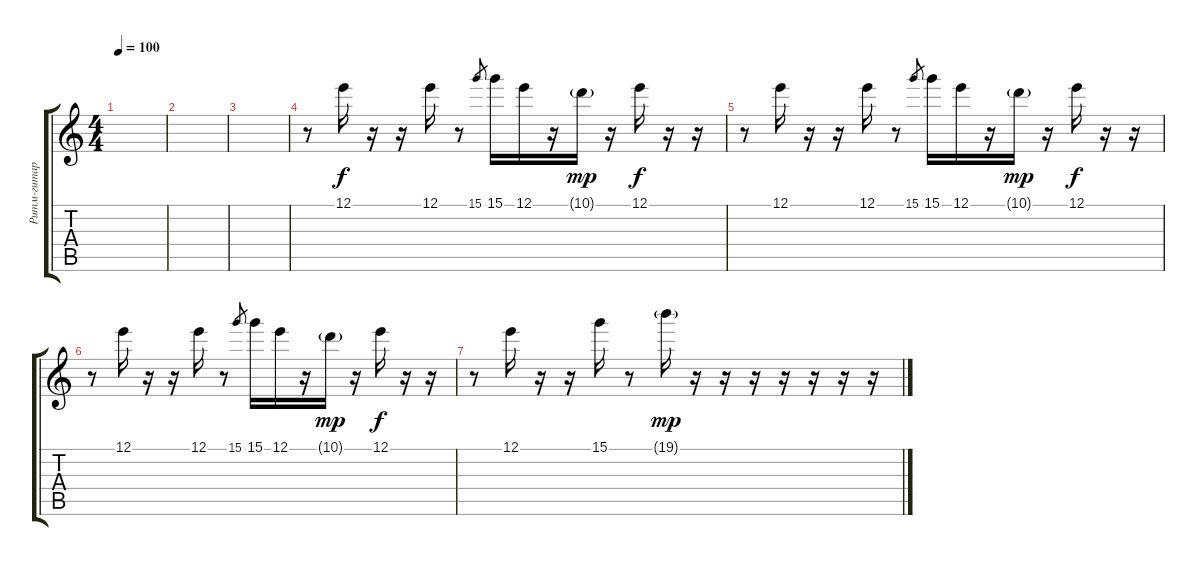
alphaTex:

\track ("Ритм-гитара" "Ритм-гитар") {instrument electricguitarclean}
\staff {score tabs}
\tuning (E4 B3 G3 D3 A2 E2) {hide}
\ts (4 4)
\tempo 100
\clef g2
\ks c
|
|
|
r.8{volume 11} 12.1.16 r.16 r.16 12.1.16 r.8 15.1.8{gr} 15.1.16 12.1.16 r.16 10.1{g}.16{dy mp} r.16 12.1.16{dy f} r.16 r.16 |
r.8 12.1.16 r.16 r.16 12.1.16 r.8 15.1.8{gr} 15.1.16 12.1.16 r.16 10.1{g}.16{dy mp} r.16 12.1.16{dy f} r.16 r.16 |
r.8 12.1.16 r.16 r.16 12.1.16 r.8 15.1.8{gr} 15.1.16 12.1.16 r.16 10.1{g}.16{dy mp} r.16 12.1.16{dy f} r.16 r.16 |
r.8 12.1.16 r.16 r.16 15.1.16 r.8 19.1{g}.16{dy mp} r.16 r.16 r.16 r.16 r.16 r.16 r.16
